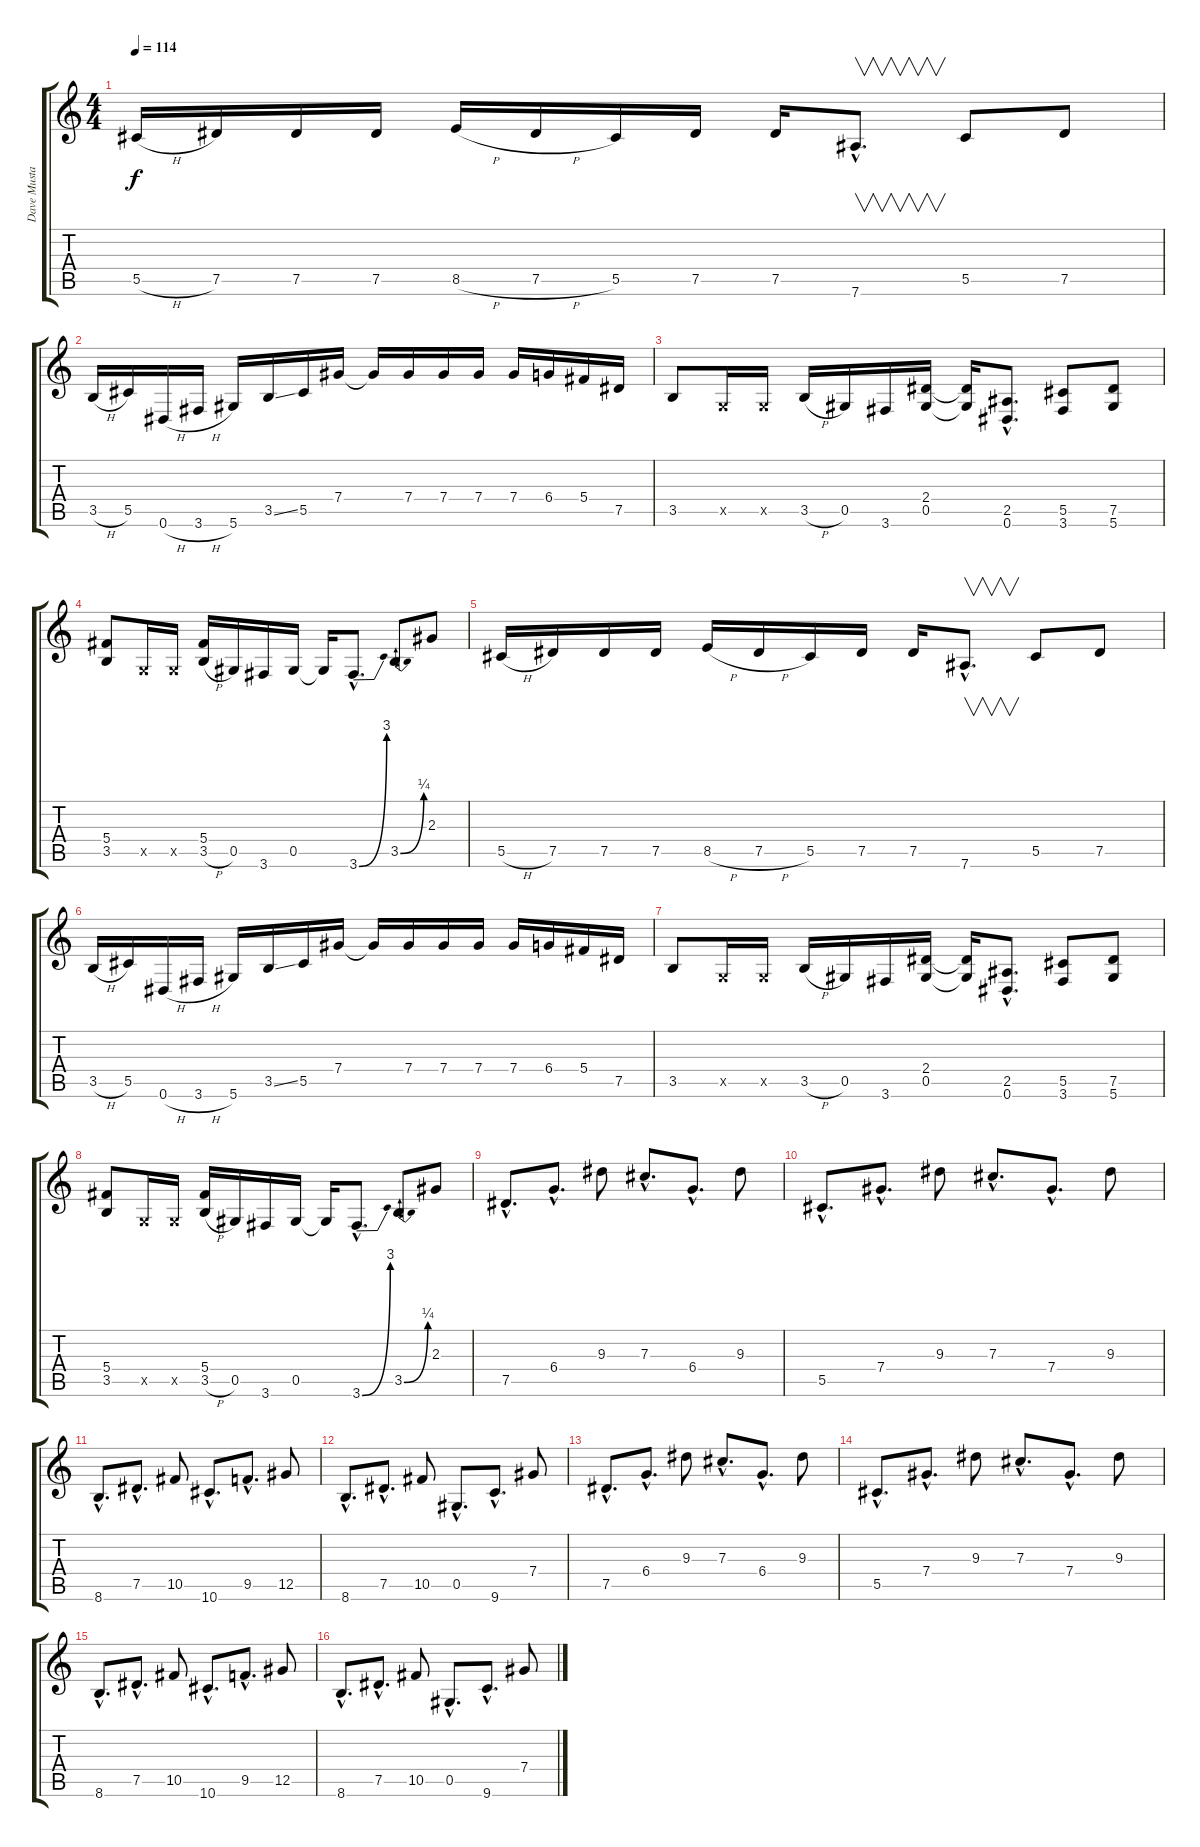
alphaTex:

\track ("Dave Mustaine" "Dave Musta") {instrument distortionguitar}
\staff {score tabs}
\tuning (Eb4 Bb3 Gb3 Db3 Ab2 Eb2) {hide}
\ts (4 4)
\tempo 114
\clef g2
\ks c
5.5{h}.16{dy f} 7.5.16 7.5.16 7.5.16 8.5{h}.16 7.5{h}.16 5.5.16 7.5.16 7.5.16 7.6{hac}.8{v d} 5.5.8 7.5.8 |
3.5{h}.16 5.5.16 0.6{h}.16 3.6{h}.16 5.6.16 3.5{ss}.16 5.5.16 7.4.16 7.4{t}.16 7.4.16 7.4.16 7.4.16 7.4.16 6.4.16 5.4.16 7.5.16 |
3.5.8 -1.5{x}.16 -1.5{x}.16 3.5{h}.16 0.5.16 3.6.16 (2.4 0.5).16 (2.4{t} 0.5{t}).16 (2.5{hac} 0.6{hac}).8{d} (5.5 3.6).8 (7.5 5.6).8 |
(5.4 3.5).8 -1.5{x}.16 -1.5{x}.16 (5.4 3.5{h}).16 0.5.16 3.6.16 0.5.16 0.5{t}.16 3.6{be (bend 0 0 60 12) hac}.8{d} 3.5{be (bend 0 0 60 1)}.8 2.3.8 |
5.5{h}.16 7.5.16 7.5.16 7.5.16 8.5{h}.16 7.5{h}.16 5.5.16 7.5.16 7.5.16 7.6{hac}.8{v d} 5.5.8 7.5.8 |
3.5{h}.16 5.5.16 0.6{h}.16 3.6{h}.16 5.6.16 3.5{ss}.16 5.5.16 7.4.16 7.4{t}.16 7.4.16 7.4.16 7.4.16 7.4.16 6.4.16 5.4.16 7.5.16 |
3.5.8 -1.5{x}.16 -1.5{x}.16 3.5{h}.16 0.5.16 3.6.16 (2.4 0.5).16 (2.4{t} 0.5{t}).16 (2.5{hac} 0.6{hac}).8{d} (5.5 3.6).8 (7.5 5.6).8 |
(5.4 3.5).8 -1.5{x}.16 -1.5{x}.16 (5.4 3.5{h}).16 0.5.16 3.6.16 0.5.16 0.5{t}.16 3.6{be (bend 0 0 60 12) hac}.8{d} 3.5{be (bend 0 0 60 1)}.8 2.3.8 |
7.5{hac}.8{d} 6.4{hac}.8{d} 9.3.8 7.3{hac}.8{d} 6.4{hac}.8{d} 9.3.8 |
5.5{hac}.8{d} 7.4{hac}.8{d} 9.3.8 7.3{hac}.8{d} 7.4{hac}.8{d} 9.3.8 |
8.6{hac}.8{d} 7.5{hac}.8{d} 10.5.8 10.6{hac}.8{d} 9.5{hac}.8{d} 12.5.8 |
8.6{hac}.8{d} 7.5{hac}.8{d} 10.5.8 0.5{hac}.8{d} 9.6{hac}.8{d} 7.4.8 |
7.5{hac}.8{d} 6.4{hac}.8{d} 9.3.8 7.3{hac}.8{d} 6.4{hac}.8{d} 9.3.8 |
5.5{hac}.8{d} 7.4{hac}.8{d} 9.3.8 7.3{hac}.8{d} 7.4{hac}.8{d} 9.3.8 |
8.6{hac}.8{d} 7.5{hac}.8{d} 10.5.8 10.6{hac}.8{d} 9.5{hac}.8{d} 12.5.8 |
8.6{hac}.8{d} 7.5{hac}.8{d} 10.5.8 0.5{hac}.8{d} 9.6{hac}.8{d} 7.4.8
